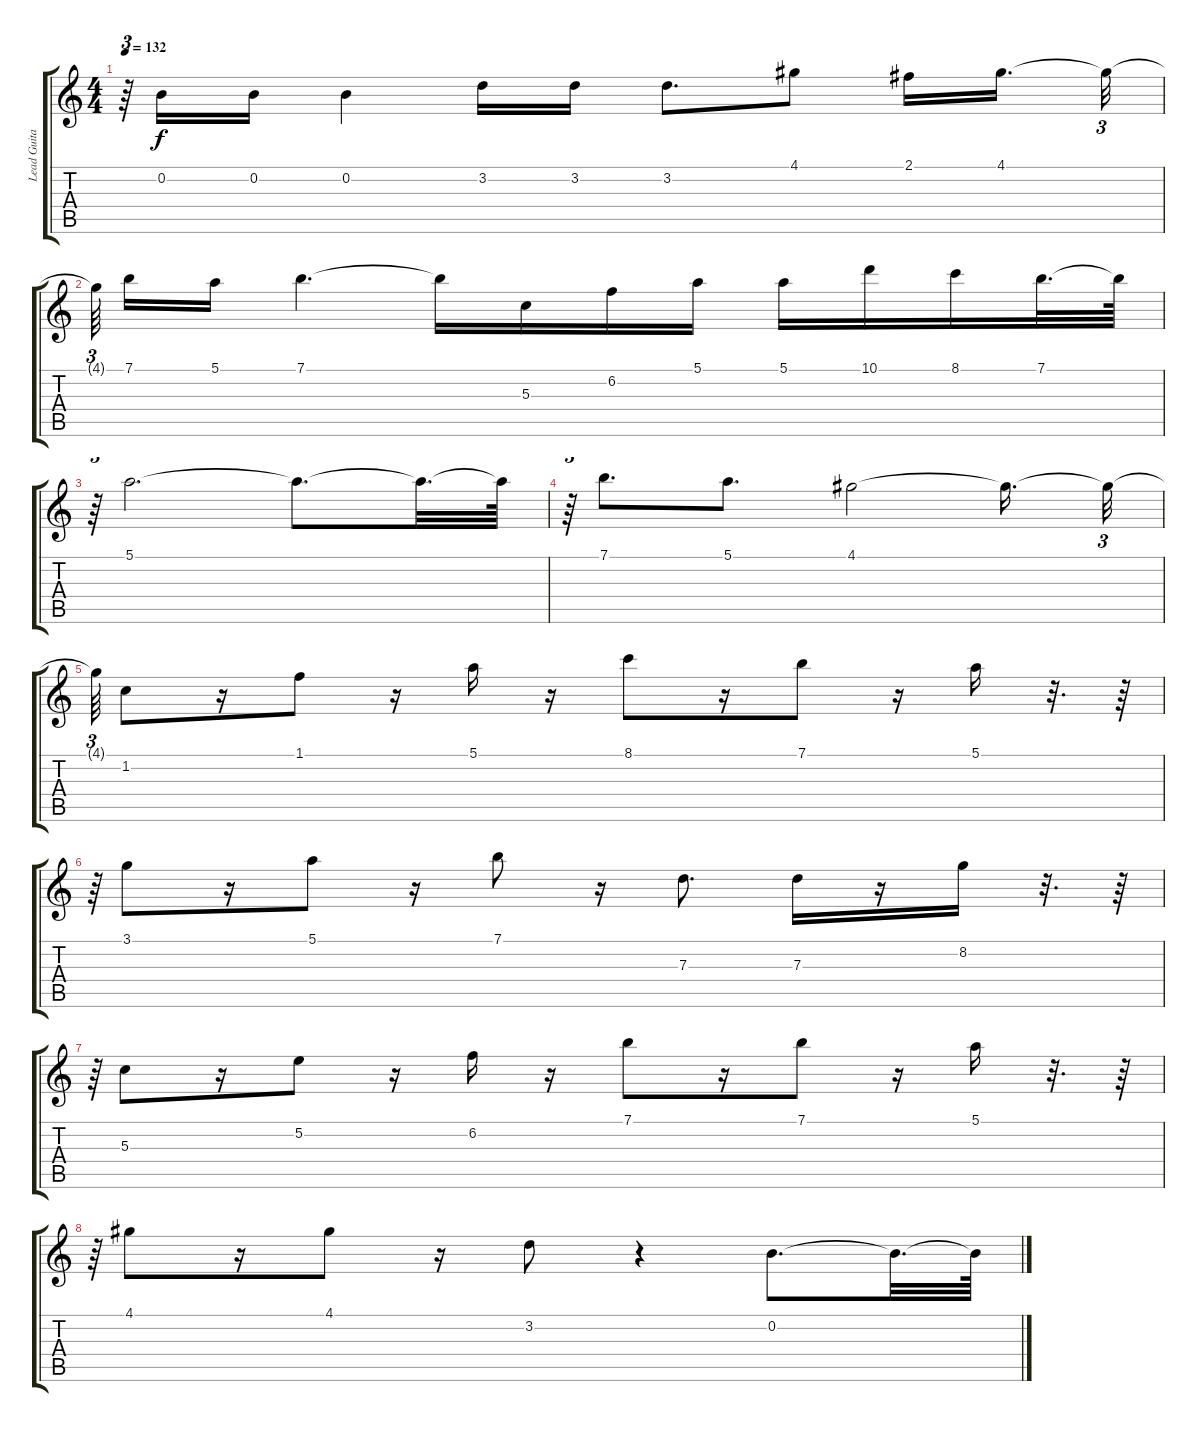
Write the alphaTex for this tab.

\track ("Lead Guitar 2" "Lead Guita") {instrument distortionguitar}
\staff {score tabs}
\tuning (E4 B3 G3 D3 A2 E2) {hide}
\ts (4 4)
\tempo 132
\clef g2
\ks c
r.64{tu (3 2) dy f} 0.2.16 0.2.16 0.2.4 3.2.16 3.2.16 3.2.8{d} 4.1.8 2.1.16 4.1.16{d beam splitsecondary} 4.1{t}.32{tu (3 2)} |
4.1{t}.64{tu (3 2) beam splitsecondary} 7.1.16 5.1.16 7.1.4{d} 7.1{t}.16 5.3.16 6.2.16 5.1.16 5.1.16 10.1.16 8.1.16 7.1.32{d} 7.1{t}.64 |
r.64{tu (3 2)} 5.1.2{d} 5.1{t}.8{d} 5.1{t}.32{d} 5.1{t}.64 |
r.64{tu (3 2)} 7.1.8{d} 5.1.8{d} 4.1.2 4.1{t}.16{d} 4.1{t}.32{tu (3 2)} |
4.1{t}.64{tu (3 2)} 1.2.8 r.16 1.1.8 r.16 5.1.16 r.16 8.1.8 r.16 7.1.8 r.16 5.1.16 r.32{d} r.64 |
r.64{tu (3 2)} 3.1.8 r.16 5.1.8 r.16 7.1.8 r.16 7.3.8{d} 7.3.16 r.16 8.2.16 r.32{d} r.64 |
r.64{tu (3 2)} 5.3.8 r.16 5.2.8 r.16 6.2.16 r.16 7.1.8 r.16 7.1.8 r.16 5.1.16 r.32{d} r.64 |
r.64{tu (3 2)} 4.1.8 r.16 4.1.8 r.16 3.2.8 r.4 0.2.8{d} 0.2{t}.32{d} 0.2{t}.64
